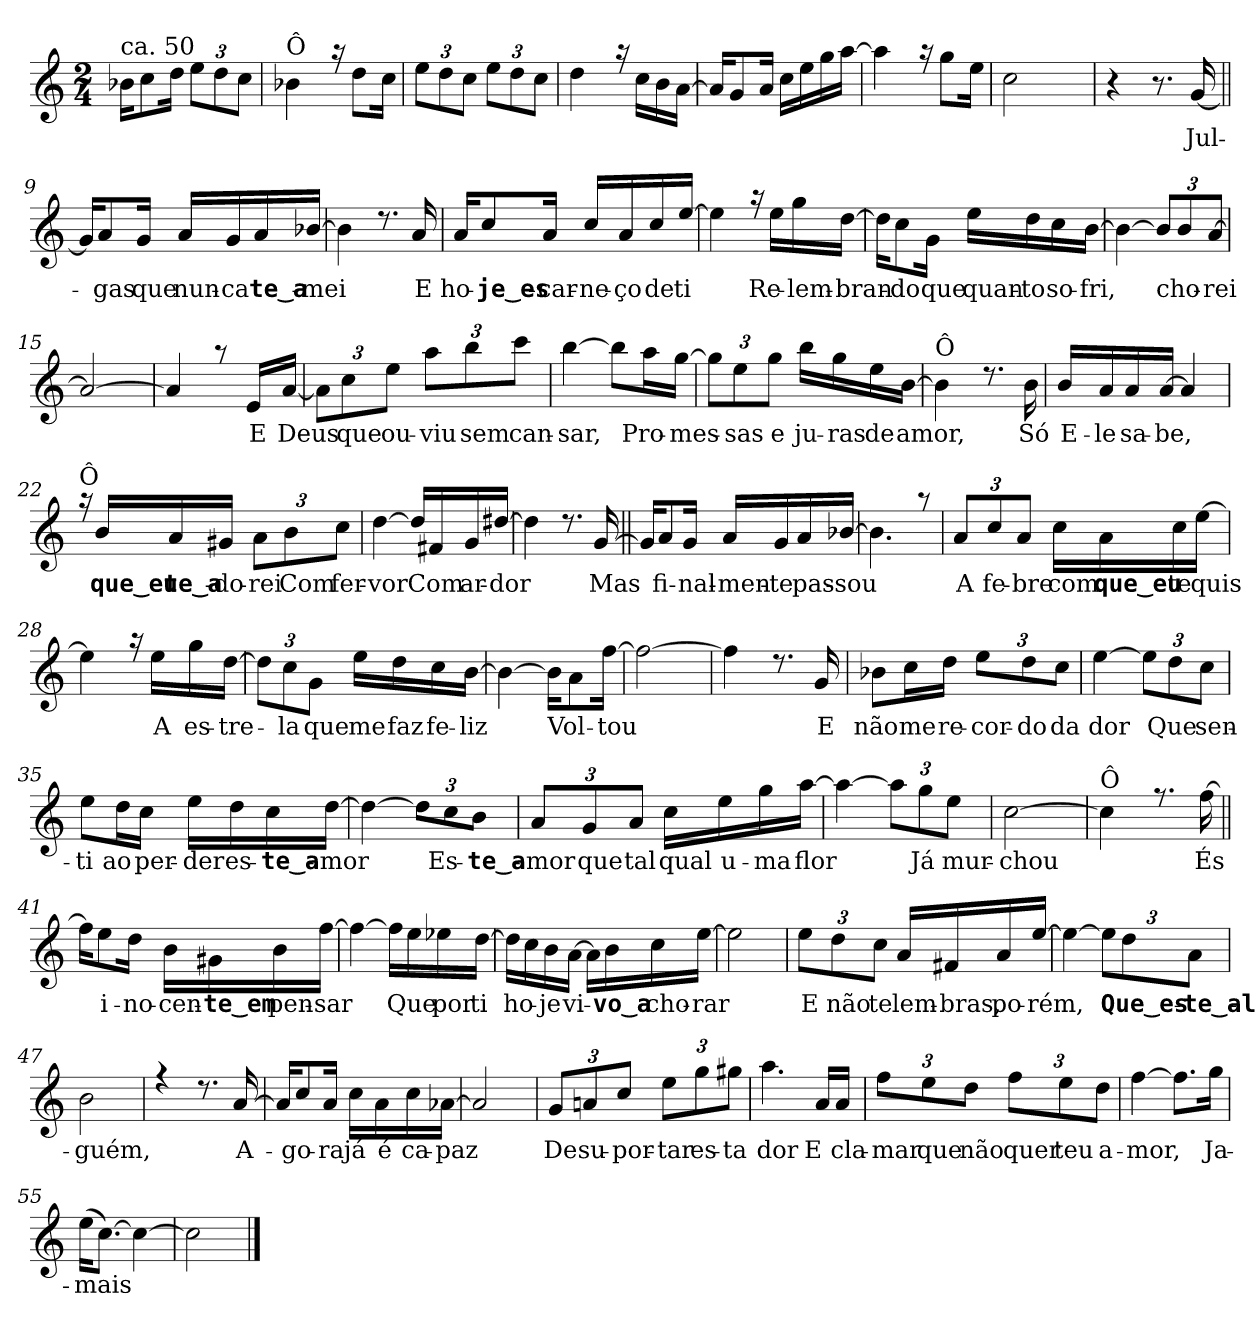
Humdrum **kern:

**kern	**text
*part1	*part1
*staff1	*staff1
*clefG2	*
*k[]	*
*C:	*
*M2/4	*
=1	=1
*^	*
!LO:TX:a:t=ca. 50	!	!
16b-X\KL	2ryy	.
8cc\	.	.
16dd\Jk	.	.
12ee\L	.	.
12dd\	.	.
12cc\J	.	.
=2	=2	=2
!LO:TX:a:t=Ô	!	!
4b-X\	2ryy	.
16raa	.	.
8dd\L	.	.
16cc\Jk	.	.
=3	=3	=3
12ee\L	2ryy	.
12dd\	.	.
12cc\J	.	.
12ee\L	.	.
12dd\	.	.
12cc\J	.	.
=4	=4	=4
4dd\	2ryy	.
16raa	.	.
16cc\LL	.	.
16b\	.	.
[<16a\JJ	.	.
!!LO:LB:g=z	!!
=5	=5	=5
16a/KL]	4ryy	.
8g/	.	.
16a/Jk	.	.
16cc\LL	4ryy	.
16ee\	.	.
16gg\	.	.
[<16aa\JJ	.	.
=6	=6	=6
4aa\]	4ryy	.
16raa	4ryy	.
8gg\L	.	.
16ee\Jk	.	.
=7	=7	=7
2cc\	4ryy	.
.	4ryy	.
=8	=8	=8
4r	4ryy	.
8.r	4ryy	.
!	!	!LO:LY:b
[>16g/	.	Jul-
=9||	=9||	=9||
16g/KL]	2ryy	.
!	!	!LO:LY:b
8a/	.	-gas
!	!	!LO:LY:b
16g/Jk	.	que
!	!	!LO:LY:b
16a/LL	.	nun-
!	!	!LO:LY:b
16g/	.	-ca
!	!	!LO:LY:b
16a/	.	te‿a-
!	!	!LO:LY:b
[>16b-X/JJ	.	-mei
!!LO:LB:g=z	!!
=10	=10	=10
4b-\]	2ryy	.
8.r	.	.
!	!	!LO:LY:b
16a/	.	E
=11	=11	=11
!	!	!LO:LY:b
16a/KL	2ryy	ho-
!	!	!LO:LY:b
8cc/	.	-je‿es-
!	!	!LO:LY:b
16a/Jk	.	-car-
!	!	!LO:LY:b
16cc/LL	.	-ne-
!	!	!LO:LY:b
16a/	.	-ço
!	!	!LO:LY:b
16cc/	.	de
!	!	!LO:LY:b
[>16ee/JJ	.	ti
=12	=12	=12
4ee\]	2ryy	.
16raa	.	.
!	!	!LO:LY:b
16ee\LL	.	Re-
!	!	!LO:LY:b
16gg\	.	-lem-
!	!	!LO:LY:b
[<16dd\JJ	.	-bran-
=13	=13	=13
16dd\KL]	2ryy	.
!	!	!LO:LY:b
8cc\	.	-do
!	!	!LO:LY:b
16g\Jk	.	que
!	!	!LO:LY:b
16ee\LL	.	quan-
!	!	!LO:LY:b
16dd\	.	-to
!	!	!LO:LY:b
16cc\	.	so-
!	!	!LO:LY:b
[<16b\JJ	.	-fri,
!!LO:LB:g=z	!!
=14	=14	=14
4b\_	2ryy	.
12b/L]	.	.
!	!	!LO:LY:b
12b/	.	cho-
!	!	!LO:LY:b
[>12a/J	.	-rei
=15	=15	=15
2a/_	2ryy	.
=16	=16	=16
4a/]	4ryy	.
8raa	4ryy	.
!	!	!LO:LY:b
16e/LL	.	E
!	!	!LO:LY:b
[>16a/JJ	.	Deus
=17	=17	=17
12a\L]	2ryy	.
!	!	!LO:LY:b
12cc\	.	que
!	!	!LO:LY:b
12ee\J	.	ou-
!	!	!LO:LY:b
12aa\L	.	-viu
!	!	!LO:LY:b
12bb\	.	sem
!	!	!LO:LY:b
12ccc\J	.	can-
!!LO:LB:g=z	!!
=18	=18	=18
!	!	!LO:LY:b
[<4bb\	2ryy	-sar,
8bb\L]	.	.
!	!	!LO:LY:b
16aa\L	.	Pro-
!	!	!LO:LY:b
[<16gg\JJ	.	-mes-
=19	=19	=19
12gg\L]	2ryy	.
!	!	!LO:LY:b
12ee\	.	-sas
!	!	!LO:LY:b
12gg\J	.	e
!	!	!LO:LY:b
16bb\LL	.	ju-
!	!	!LO:LY:b
16gg\	.	-ras
!	!	!LO:LY:b
16ee\	.	de
!	!	!LO:LY:b
[<16b\JJ	.	amor,
=20	=20	=20
!LO:TX:a:t=Ô	!	!
4b\]	2ryy	.
8.r	.	.
!	!	!LO:LY:b
16b\	.	Só
=21	=21	=21
!	!	!LO:LY:b
16b/LL	2ryy	E-
!	!	!LO:LY:b
16a/	.	-le
!	!	!LO:LY:b
16a/	.	sa-
!	!	!LO:LY:b
[>16a/JJ	.	-be,
4a/]	.	.
!!LO:LB:g=z	!!
=22	=22	=22
!LO:TX:a:t=Ô	!	!
16raa	2ryy	.
!	!	!LO:LY:b
16b/LL	.	que‿eu
!	!	!LO:LY:b
16a/	.	te‿a-
!	!	!LO:LY:b
16g#X/JJ	.	-do-
!	!	!LO:LY:b
12a\L	.	-rei
!	!	!LO:LY:b
12b\	.	Com
!	!	!LO:LY:b
12cc\J	.	fer-
=23	=23	=23
!	!	!LO:LY:b
[<4dd\	2ryy	-vor
16dd/LL]	.	.
!	!	!LO:LY:b
16f#X/	.	Com
!	!	!LO:LY:b
16g/	.	ar-
!	!	!LO:LY:b
[>16dd#X/JJ	.	-dor
=24	=24	=24
4dd#\]	2ryy	.
8.r	.	.
!	!	!LO:LY:b
[>16g/	.	Mas
=25||	=25||	=25||
16g/KL]	2ryy	.
!	!	!LO:LY:b
8a/	.	fi-
!	!	!LO:LY:b
16g/Jk	.	-nal-
!	!	!LO:LY:b
16a/LL	.	-men-
!	!	!LO:LY:b
16g/	.	-te
!	!	!LO:LY:b
16a/	.	pas-
!	!	!LO:LY:b
[>16b-X/JJ	.	-sou
!!LO:LB:g=z	!!
=26	=26	=26
4.b-\]	2ryy	.
8raa	.	.
=27	=27	=27
!	!	!LO:LY:b
12a/L	2ryy	A
!	!	!LO:LY:b
12cc/	.	fe-
!	!	!LO:LY:b
12a/J	.	-bre
!	!	!LO:LY:b
16cc\LL	.	com
!	!	!LO:LY:b
16a\	.	que‿eu
!	!	!LO:LY:b
16cc\	.	te
!	!	!LO:LY:b
[<16ee\JJ	.	quis
=28	=28	=28
4ee\]	2ryy	.
16raa	.	.
!	!	!LO:LY:b
16ee\LL	.	A
!	!	!LO:LY:b
16gg\	.	es-
!	!	!LO:LY:b
[<16dd\JJ	.	-tre-
=29	=29	=29
12dd\L]	2ryy	.
!	!	!LO:LY:b
12cc\	.	-la
!	!	!LO:LY:b
12g\J	.	que
!	!	!LO:LY:b
16ee\LL	.	me
!	!	!LO:LY:b
16dd\	.	faz
!	!	!LO:LY:b
16cc\	.	fe-
!	!	!LO:LY:b
[<16b\JJ	.	-liz
!!LO:LB:g=z	!!
=30	=30	=30
4b\_	2ryy	.
16b\KL]	.	.
!	!	!LO:LY:b
8a\	.	Vol-
!	!	!LO:LY:b
[<16ff\Jk	.	-tou
=31	=31	=31
2ff\_	2ryy	.
=32	=32	=32
4ff\]	2ryy	.
8.r	.	.
!	!	!LO:LY:b
16g/	.	E
=33	=33	=33
!	!	!LO:LY:b
8b-X\L	2ryy	não
!	!	!LO:LY:b
16cc\L	.	me
!	!	!LO:LY:b
16dd\JJ	.	re-
!	!	!LO:LY:b
12ee\L	.	-cor-
!	!	!LO:LY:b
12dd\	.	-do
!	!	!LO:LY:b
12cc\J	.	da
=34	=34	=34
!	!	!LO:LY:b
[<4ee\	2ryy	dor
12ee\L]	.	.
!	!	!LO:LY:b
12dd\	.	Que
!	!	!LO:LY:b
12cc\J	.	sen-
!!LO:PB:g=z	!!
=35	=35	=35
!	!	!LO:LY:b
8ee\L	2ryy	-ti
!	!	!LO:LY:b
16dd\L	.	ao
!	!	!LO:LY:b
16cc\JJ	.	per-
!	!	!LO:LY:b
16ee\LL	.	-der
!	!	!LO:LY:b
16dd\	.	es-
!	!	!LO:LY:b
16cc\	.	-te‿a-
!	!	!LO:LY:b
[<16dd\JJ	.	-mor
=36	=36	=36
4dd\_	2ryy	.
12dd\L]	.	.
!	!	!LO:LY:b
12cc\	.	Es-
!	!	!LO:LY:b
12b\J	.	-te‿a-
=37	=37	=37
!	!	!LO:LY:b
12a/L	4ryy	-mor
!	!	!LO:LY:b
12g/	.	que
!	!	!LO:LY:b
12a/J	.	tal
!	!	!LO:LY:b
16cc\LL	4ryy	qual
!	!	!LO:LY:b
16ee\	.	u-
!	!	!LO:LY:b
16gg\	.	-ma
!	!	!LO:LY:b
[<16aa\JJ	.	flor
=38	=38	=38
4aa\_	4ryy	.
12aa\L]	4ryy	.
!	!	!LO:LY:b
12gg\	.	Já
!	!	!LO:LY:b
12ee\J	.	mur-
!!LO:LB:g=z	!!
=39	=39	=39
!	!	!LO:LY:b
[<2cc\	2ryy	-chou
=40	=40	=40
!LO:TX:a:t=Ô	!	!
4cc\]	2ryy	.
8.r	.	.
!	!	!LO:LY:b
[<16ff\	.	És
=41||	=41||	=41||
16ff\KL]	2ryy	.
!	!	!LO:LY:b
8ee\	.	i-
!	!	!LO:LY:b
16dd\Jk	.	-no-
!	!	!LO:LY:b
16b\LL	.	-cen-
!	!	!LO:LY:b
16g#X\	.	-te‿em
!	!	!LO:LY:b
16b\	.	pen-
!	!	!LO:LY:b
[<16ff\JJ	.	-sar
=42	=42	=42
4ff\_	2ryy	.
16ff\LL]	.	.
!	!	!LO:LY:b
16ee\	.	Que
!	!	!LO:LY:b
16ee-X\	.	por
!	!	!LO:LY:b
[<16dd\JJ	.	ti
!!LO:LB:g=z	!!
=43	=43	=43
16dd\LL]	2ryy	.
!	!	!LO:LY:b
16cc\	.	ho-
!	!	!LO:LY:b
16b\	.	-je
!	!	!LO:LY:b
[<16a\JJ	.	vi-
16a\LL]	.	.
!	!	!LO:LY:b
16b\	.	-vo‿a
!	!	!LO:LY:b
16cc\	.	cho-
!	!	!LO:LY:b
[<16ee\JJ	.	-rar
=44	=44	=44
2ee\]	2ryy	.
=45	=45	=45
!	!	!LO:LY:b
12ee\L	2ryy	E
!	!	!LO:LY:b
12dd\	.	não
!	!	!LO:LY:b
12cc\J	.	te
!	!	!LO:LY:b
16a/LL	.	lem-
!	!	!LO:LY:b
16f#X/	.	-bras,
!	!	!LO:LY:b
16a/	.	po-
!	!	!LO:LY:b
[>16ee/JJ	.	-rém,
=46	=46	=46
4ee\_	2ryy	.
12ee\L]	.	.
!	!	!LO:LY:b
12dd\	.	Que‿es-
!	!	!LO:LY:b
12a\J	.	-te‿al-
!!LO:LB:g=z	!!
=47	=47	=47
!	!	!LO:LY:b
2b\	2ryy	-guém,
=48	=48	=48
4r	2ryy	.
8.r	.	.
!	!	!LO:LY:b
[>16a/	.	A-
=49	=49	=49
16a/KL]	2ryy	.
!	!	!LO:LY:b
8cc/	.	-go-
!	!	!LO:LY:b
16a/Jk	.	-ra
!	!	!LO:LY:b
16cc\LL	.	já
!	!	!LO:LY:b
16a\	.	é
!	!	!LO:LY:b
16cc\	.	ca-
!	!	!LO:LY:b
[<16a-X\JJ	.	-paz
=50	=50	=50
2a-/]	2ryy	.
=51	=51	=51
!	!	!LO:LY:b
12g/L	2ryy	De
!	!	!LO:LY:b
12ani/	.	su-
!	!	!LO:LY:b
12cc/J	.	-por-
!	!	!LO:LY:b
12ee\L	.	-tar
!	!	!LO:LY:b
12gg\	.	es-
!	!	!LO:LY:b
12gg#X\J	.	-ta
!!LO:LB:g=z	!!
=52	=52	=52
!	!	!LO:LY:b
4.aa\	2ryy	dor
!	!	!LO:LY:b
16a/LL	.	E
!	!	!LO:LY:b
16a/JJ	.	cla-
=53	=53	=53
!	!	!LO:LY:b
12ff\L	2ryy	-mar
!	!	!LO:LY:b
12ee\	.	que
!	!	!LO:LY:b
12dd\J	.	não
!	!	!LO:LY:b
12ff\L	.	quer
!	!	!LO:LY:b
12ee\	.	teu
!	!	!LO:LY:b
12dd\J	.	a-
=54	=54	=54
!	!	!LO:LY:b
[<4ff\	4ryy	-mor,
8.ff\L]	4ryy	.
!	!	!LO:LY:b
16gg\Jk	.	Ja-
=55	=55	=55
!	!	!LO:LY:b
(>16ee\KL	4ryy	-mais
[<8.cc\J)	.	.
4cc\_	4ryy	.
=56	=56	=56
2cc\]	2ryy	.
*v	*v	*
==	==
*-	*-
